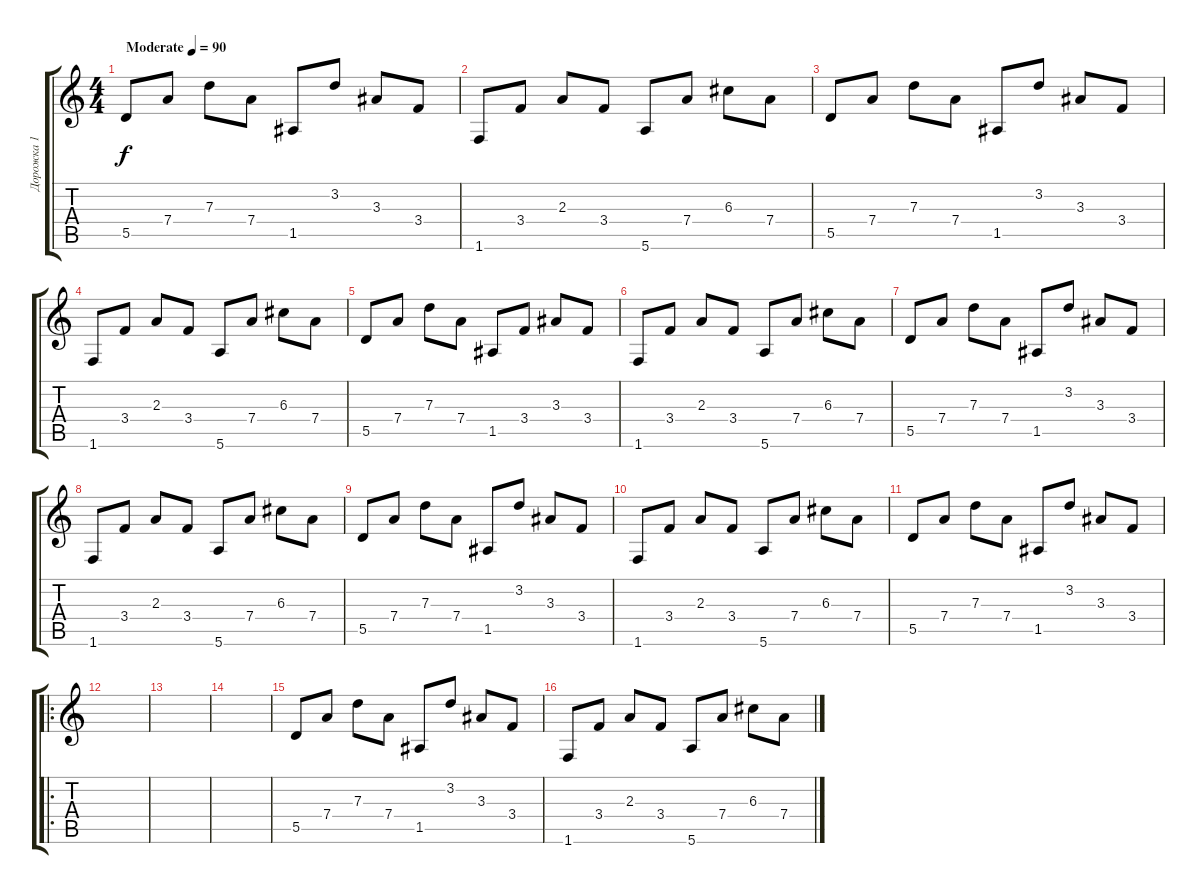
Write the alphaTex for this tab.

\track ("Дорожка 1" "Дорожка 1") {instrument electricguitarjazz}
\staff {score tabs}
\tuning (E4 B3 G3 D3 A2 E2) {hide}
\ts (4 4)
\tempo (90 "Moderate")
\clef g2
\ks c
5.5.8{dy f instrument electricguitarjazz} 7.4.8 7.3.8 7.4.8 1.5.8 3.2.8 3.3.8 3.4.8 |
1.6.8 3.4.8 2.3.8 3.4.8 5.6.8 7.4.8 6.3.8 7.4.8 |
5.5.8 7.4.8 7.3.8 7.4.8 1.5.8 3.2.8 3.3.8 3.4.8 |
1.6.8 3.4.8 2.3.8 3.4.8 5.6.8 7.4.8 6.3.8 7.4.8 |
5.5.8 7.4.8 7.3.8 7.4.8 1.5.8 3.4.8 3.3.8 3.4.8 |
1.6.8 3.4.8 2.3.8 3.4.8 5.6.8 7.4.8 6.3.8 7.4.8 |
5.5.8 7.4.8 7.3.8 7.4.8 1.5.8 3.2.8 3.3.8 3.4.8 |
1.6.8 3.4.8 2.3.8 3.4.8 5.6.8 7.4.8 6.3.8 7.4.8 |
5.5.8 7.4.8 7.3.8 7.4.8 1.5.8 3.2.8 3.3.8 3.4.8 |
1.6.8 3.4.8 2.3.8 3.4.8 5.6.8 7.4.8 6.3.8 7.4.8 |
5.5.8 7.4.8 7.3.8 7.4.8 1.5.8 3.2.8 3.3.8 3.4.8 |
\ro
|
|
|
5.5.8 7.4.8 7.3.8 7.4.8 1.5.8 3.2.8 3.3.8 3.4.8 |
1.6.8 3.4.8 2.3.8 3.4.8 5.6.8 7.4.8 6.3.8 7.4.8
